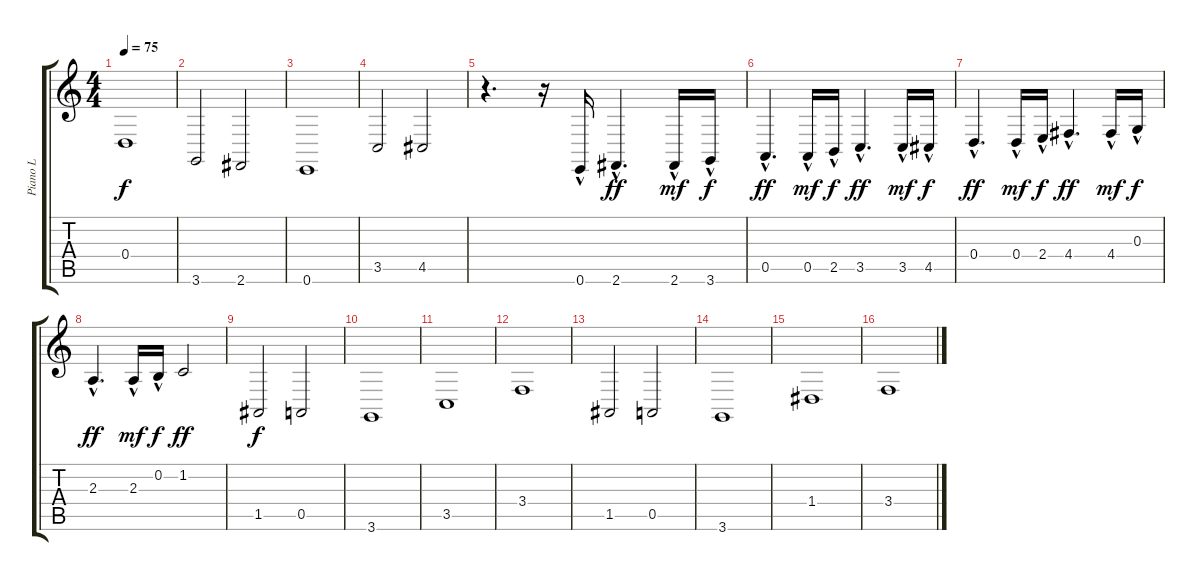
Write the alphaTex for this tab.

\track ("Piano L" "Piano L") {instrument acousticgrandpiano}
\staff {score tabs}
\tuning (E4 B3 G3 D3 A2 E2) {hide}
\ts (4 4)
\tempo 75
\clef g2
\ks c
0.4.1{dy f} |
3.6.2 2.6.2 |
0.6.1 |
3.5.2 4.5.2 |
r.4{d} r.16 0.6{hac}.16 2.6{hac}.4{d dy ff} 2.6{hac}.16{dy mf} 3.6{hac}.16{dy f} |
0.5{hac}.4{d dy ff} 0.5{hac}.16{dy mf} 2.5{hac}.16{dy f} 3.5{hac}.4{d dy ff} 3.5{hac}.16{dy mf} 4.5{hac}.16{dy f} |
0.4{hac}.4{d dy ff} 0.4{hac}.16{dy mf} 2.4{hac}.16{dy f} 4.4{hac}.4{d dy ff} 4.4{hac}.16{dy mf} 0.3{hac}.16{dy f} |
2.3{hac}.4{d dy ff} 2.3{hac}.16{dy mf} 0.2{hac}.16{dy f} 1.2.2{dy ff} |
1.5.2{dy f} 0.5.2 |
3.6.1 |
3.5.1 |
3.4.1 |
1.5.2 0.5.2 |
3.6.1 |
1.4.1 |
3.4.1
